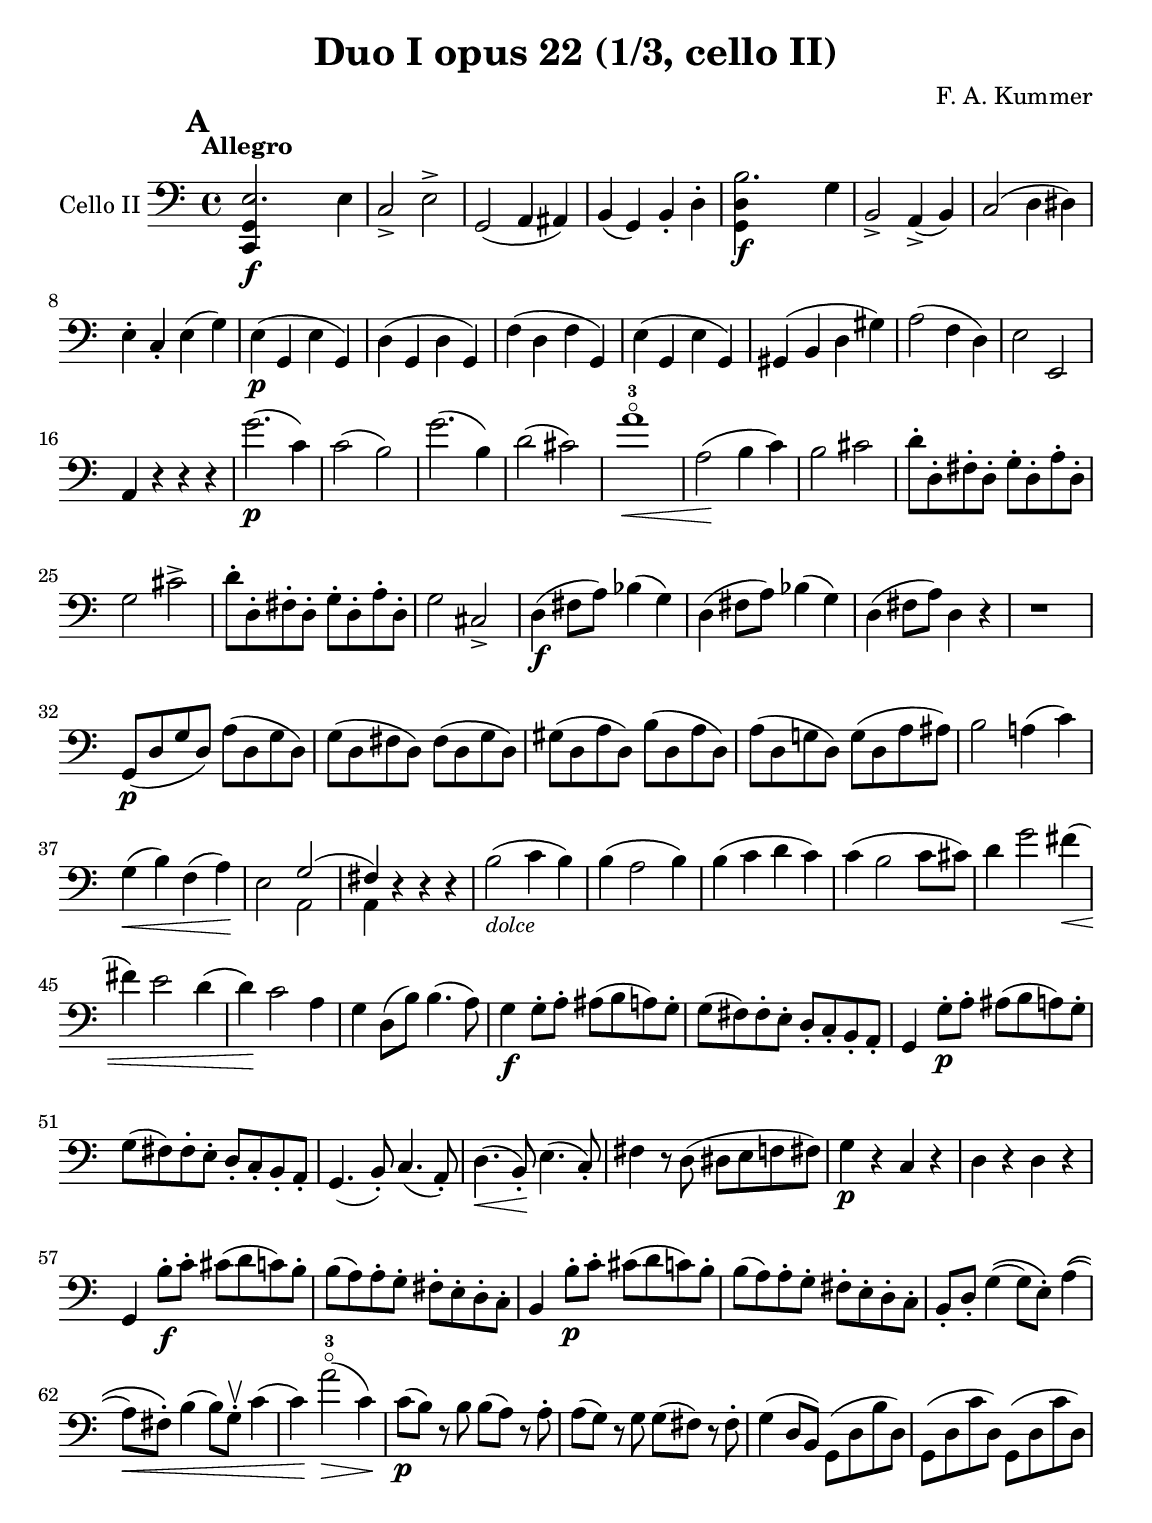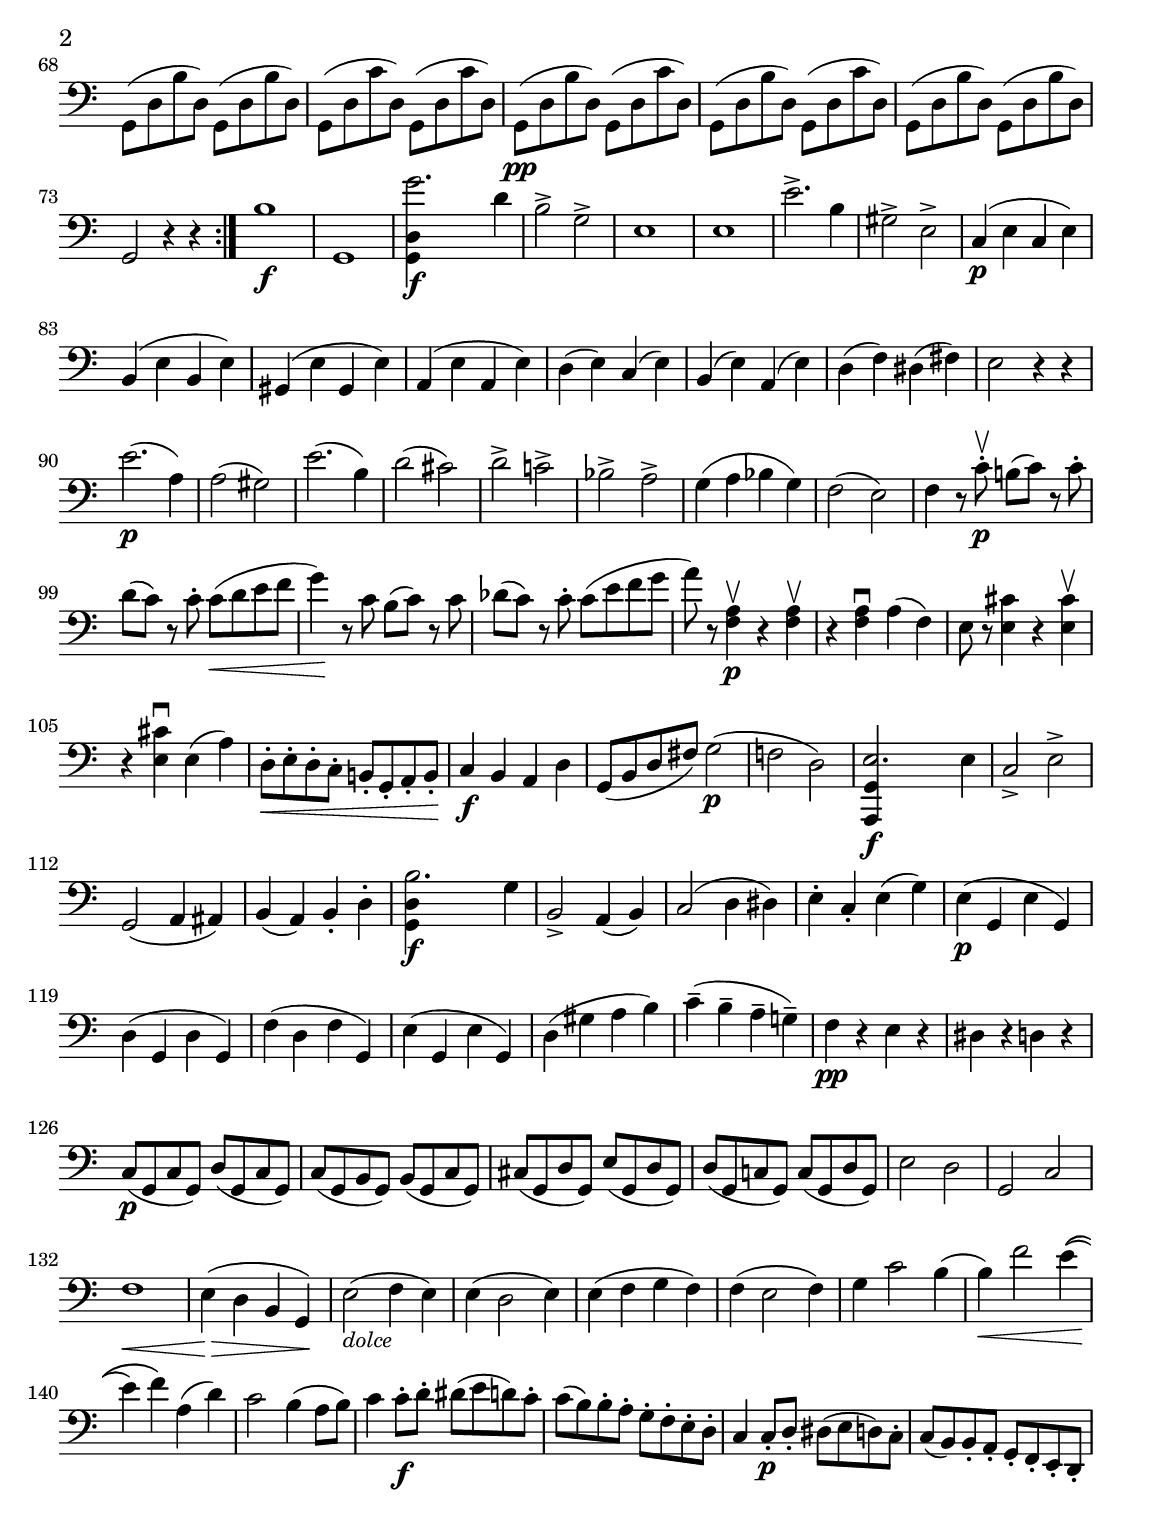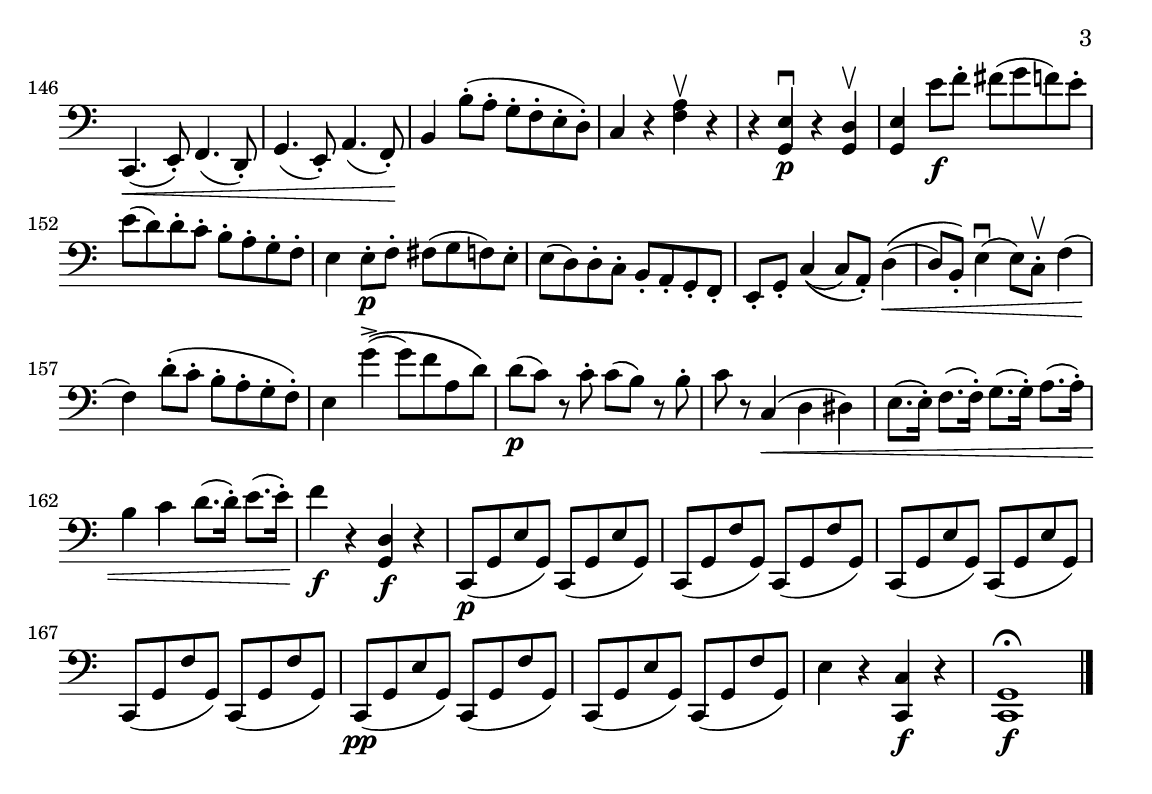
#(set-global-staff-size 21)

\version "2.18.2"

\header {
  title    = "Duo I opus 22 (1/3, cello II)"
  composer = "F. A. Kummer"
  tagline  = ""
}

\language "italiano"

% iPad Pro 12.9

\paper {
  paper-width  = 195\mm
  paper-height = 260\mm
}

\score {
  \new Staff
  \with {instrumentName = #"Cello II"}
  {
    \override Hairpin.to-barline = ##f
    \tempo Allegro
    \time 4/4
    \key do \major
    \clef bass

    \mark \default
    \repeat volta 2 {
      <<do,4\f sol,4 mi2.>> mi4                                        % 1
      do2-> mi2->                                                      % 2
      sol,2(la,4 lad,4)                                                % 3
      si,4(sol,4) si,4-. re4-.                                         % 4
      <<sol,4\f re4 si2.>> sol4                                        % 5
      si,2-> la,4->(si,4)                                              % 6
      do2(re4 red4)                                                    % 7
      mi4-. do4-. mi4(sol4)                                            % 8
      mi4\p(sol,4 mi4 sol,4)                                           % 9
      re4(sol,4 re4 sol,4)                                             % 10
      fa4(re4 fa4 sol,4)                                               % 11
      mi4(sol,4 mi4 sol,4)                                             % 12
      sold,4(si,4 re4 sold4)                                           % 13
      la2(fa4 re4)                                                     % 14
      mi2 mi,2                                                         % 15
      la,4 r4 r4 r4                                                    % 16
      sol'2.\p(do'4)                                                   % 17
      do'2(si2)                                                        % 18
      sol'2.(si4)                                                      % 19
      re'2(dod'2)                                                      % 20
      la'1-3\flageolet\<                                               % 21
      la2\!(si4 do'4)                                                  % 22
      si2 dod'2                                                        % 23
      re'8-. re8-. fad8-. re8-. sol8-. re8-. la8-. re8-.               % 24
      sol2 dod'2->                                                     % 25
      re'8-. re8-. fad8-. re8-. sol8-. re8-. la8-. re8-.               % 26
      sol2 dod2->                                                      % 27
      re4\f(fad8 la8) sib4(sol4)                                       % 28
      re4(fad8 la8) sib4(sol4)                                         % 29
      re4(fad8 la8) re4 r4                                             % 30
      r1                                                               % 31
      sol,8\p(re8 sol8 re8) la8(re8 sol8 re8)                          % 32
      sol8(re8 fad8 re8) fad8(re8 sol8 re8)                            % 33
      sold8(re8 la8 re8) si8(re8 la8 re8)                              % 34
      la8(re8 sol!8 re8) sol8(re8 la8 lad8)                            % 35
      si2 la!4(do'4)                                                   % 36
      sol4\<(si4) fa4(la4)\!                                           % 37
      mi2 <<{sol2(fad4)}\\{la,2 la,4}>> r4 r4 r4                  % 38 % 39
      si2_\markup{\small\italic "dolce"}(do'4 si4)                     % 40
      si4(la2 si4)                                                     % 41
      si4(do'4 re'4 do'4)                                              % 42
      do'4(si2 do'8 dod'8)                                             % 43
      re'4 sol'2 fad'4\<(                                              % 44
      fad'4) mi'2 re'4(                                                % 45
      re'4)\! do'2 la4                                                 % 46
      sol4 re8(si8) si4.(la8)                                          % 47
      sol4\f sol8-. la8-. lad8(si8 la8) sol8-.                         % 48
      sol8(fad8) fad8-. mi8-. re8-. do8-. si,8-. la,8-.                % 49
      sol,4 sol8-.\p la8-. lad8(si8 la8) sol8-.                        % 50
      sol8(fad8) fad8-. mi8-. re8-. do8-. si,8-. la,8-.                % 51
      sol,4.(si,8-.) do4.(la,8-.)                                      % 52
      re4.\<(si,8-.)\! mi4.(do8-.)                                     % 53
      fad4 r8 re8(red8 mi8 fa!8 fad8)                                  % 54
      sol4\p r4 do4 r4                                                 % 55
      re4 r4 re4 r4                                                    % 56
      sol,4 si8-.\f do'8-. dod'8(re'8 do'8) si8-.                      % 57
      si8(la8) la8-. sol8-. fad8-. mi8-. re8-. do8-.                   % 58
      si,4 si8-.\p do'8-. dod'8(re'8 do'8) si8-.                       % 59
      si8(la8) la8-. sol8-. fad8-. mi8-. re8-. do8-.                   % 60
      si,8-. re8-. sol4\((sol8) mi8-.\) la4\((                         % 61
      la8\<) fad8-.\) si4(si8) sol8-.\upbow do'4(                      % 62
      do'4\!) la'2-3\flageolet\>(do'4)\!                               % 63
      do'8\p(si8) r8 si8 si8(la8) r8 la8-.                             % 64
      la8(sol8) r8 sol8 sol8(fad8) r8 fad8-.                           % 65
      sol4(re8 si,8) sol,8(re8 si8 re8)                                % 66
      sol,8(re8 do'8 re8) sol,8(re8 do'8 re8)                          % 67
      sol,8(re8 si8 re8) sol,8(re8 si8 re8)                            % 68
      sol,8(re8 do'8 re8) sol,8(re8 do'8 re8)                          % 69
      sol,8\pp(re8 si8 re8) sol,8(re8 do'8 re8)                        % 70
      sol,8(re8 si8 re8) sol,8(re8 do'8 re8)                           % 71
      sol,8(re8 si8 re8) sol,8(re8 si8 re8)                            % 72
      sol,2 r4 r4                                                      % 73
    }
    si1\f                                                              % 74
    sol,1                                                              % 75
    <<sol,4\f re4 sol'2.>> re'4                                        % 76
    si2-> sol2->                                                       % 77
    mi1                                                                % 78
    mi1                                                                % 79
    mi'2.-> si4                                                        % 80
    sold2-> mi2->                                                      % 81
    do4\p(mi4 do4 mi4)                                                 % 82
    si,4(mi4 si,4 mi4)                                                 % 83
    sold,4(mi4 sold,4 mi4)                                             % 84
    la,4(mi4 la,4 mi4)                                                 % 85
    re4(mi4) do4(mi4)                                                  % 86
    si,4(mi4) la,4(mi4)                                                % 87
    re4(fa4) red4(fad4)                                                % 88
    mi2 r4 r4                                                          % 89
    mi'2.\p(la4)                                                       % 90
    la2(sold2)                                                         % 91
    mi'2.(si4)                                                         % 92
    re'2(dod'2)                                                        % 93
    re'2-> do'!2->                                                     % 94
    sib2-> la2->                                                       % 95
    sol4(la4 sib4 sol4)                                                % 96
    fa2(mi2)                                                           % 97
    fa4 r8 do'8\p-.\upbow si!8(do'8) r8 do'8-.                         % 98
    re'8(do'8) r8 do'8-. do'8\<(re'8 mi'8 fa'8                         % 99
    sol'4)\! r8 do'8 si8(do'8) r8 do'8                                 % 100
    reb'8(do'8) r8 do'8-. do'8(mi'8 fa'8 sol'8                         % 101
    la'8) r8 <<fa4\p la4\upbow>> r4 <<fa4 la4\upbow>>                  % 102
    r4 <<fa4 la4\downbow>> la4(fa4)                                    % 103
    mi8 r8 <<mi4 dod'4>> r4 <<mi4 dod'4\upbow>>                        % 104
    r4 <<mi4 dod'4\downbow>> mi4(la4)                                  % 105
    re8-.\< mi8-. re8-. do8-. si,!8-. sol,8-. la,8-. si,8-.\!          % 106
    do4\f si,4 la,4 re4                                                % 107
    sol,8(si,8 re8 fad8) sol2\p(                                       % 108
    fa!2 re2)                                                          % 109
    <<la,,4\f sol,4 mi2.>> mi4                                         % 110
    do2-> mi2->                                                        % 111
    sol,2(la,4 lad,4)                                                  % 112
    si,4(la,4) si,4-. re4-.                                            % 113
    <<sol,4\f re4 si2.>> sol4                                          % 114
    si,2-> la,4(si,4)                                                  % 115
    do2(re4 red4)                                                      % 116
    mi4-. do4-. mi4(sol4)                                              % 117
    mi4\p(sol,4 mi4 sol,4)                                             % 118
    re4(sol,4 re4 sol,4)                                               % 119
    fa4(re4 fa4 sol,4)                                                 % 120
    mi4(sol,4 mi4 sol,4)                                               % 121
    re4(sold4 la4 si4)                                                 % 122
    do'4--(si4-- la4-- sol!4--)                                        % 123
    fa4\pp r4 mi4 r4                                                   % 124
    red4 r4 re!4 r4                                                    % 125
    do8\p(sol,8 do8 sol,8) re8(sol,8 do8 sol,8)                        % 126
    do8(sol,8 si,8 sol,8) si,8(sol,8 do8 sol,8)                        % 127
    dod8(sol,8 re8 sol,8) mi8(sol,8 re8 sol,8)                         % 128
    re8(sol,8 do!8 sol,8) do8(sol,8 re8 sol,8)                         % 129
    mi2 re2                                                            % 130
    sol,2 do2                                                          % 131
    fa1\<                                                              % 132
    mi4\!\>(re4 si,4 sol,4)\!                                          % 133
    mi2_\markup{\small\italic "dolce"}(fa4 mi4)                        % 134
    mi4(re2 mi4)                                                       % 135
    mi4(fa4 sol4 fa4)                                                  % 136
    fa4(mi2 fa4)                                                       % 137
    sol4 do'2 si4(                                                     % 138
    si4)\< fa'2 mi'4\((mi'4)\! fa'4\) la4(re'4)                  % 139 % 140
    do'2 si4(la8 si8)                                                  % 141
    do'4 do'8\f-. re'8-. red'8(mi'8 re'8) do'8-.                       % 142
    do'8(si8) si8-. la8-. sol8-. fa8-. mi8-. re8-.                     % 143
    do4 do8\p-. re8-. red8(mi8 re8) do8-.                              % 144
    do8(si,8) si,8-. la,8-. sol,8-. fa,8-. mi,8-. re,8-.               % 145
    do,4.\<(mi,8-.) fa,4.(re,8-.)                                      % 146
    sol,4.(mi,8-.) la,4.(fa,8-.)\!                                     % 147
    si,4 si8-.(la8-. sol8-. fa8-. mi8-. re8-.)                         % 148
    do4 r4 <<fa4 la4\upbow>> r4                                        % 149
    r4 <<sol,4\p mi4\downbow>> r4 <<sol,4 re4\upbow>>                  % 150
    <<sol,4 mi4>> mi'8\f fa'8-. fad'8(sol'8 fa'8) mi'8-.               % 151
    mi'8(re'8) re'8-. do'8-. si8-. la8-. sol8-. fa8-.                  % 152
    mi4 mi8\p-. fa8-. fad8(sol8 fa8) mi8-.                             % 153
    mi8(re8) re8-. do8-. si,8-. la,8-. sol,8-. fa,8-.                  % 154
    mi,8-. sol,8-. do4\((do8) la,8-.\)
    re4\<\((re8) si,8-.\) mi4\downbow(mi8) do8-.\upbow fa4(      % 155 % 156
    fa4\!) re'8-.(do'8-. si8-. la8-. sol8-. fa8-.)                     % 157
    mi4 sol'4->\((sol'8) fa'8 la8 re'8\)                               % 158
    re'8\p(do'8) r8 do'8-. do'8(si8) r8 si8-.                          % 159
    do'8 r8 do4\<(re4 red4)                                            % 160
    mi8.(mi16-.) fa8.(fa16-.) sol8.(sol16-.) la8.(la16-.)              % 161
    si4 do'4 re'8.(re'16-.) mi'8.(mi'16-.)\!                           % 162
    fa'4\f r4 <<sol,4\f re4>> r4                                       % 163
    do,8\p(sol,8 mi8 sol,8) do,8(sol,8 mi8 sol,8)                      % 164
    do,8(sol,8 fa8 sol,8) do,8(sol,8 fa8 sol,8)                        % 165
    do,8(sol,8 mi8 sol,8) do,8(sol,8 mi8 sol,8)                        % 166
    do,8(sol,8 fa8 sol,8) do,8(sol,8 fa8 sol,8)                        % 167
    do,8\pp(sol,8 mi8 sol,8) do,8(sol,8 fa8 sol,8)                     % 168
    do,8(sol,8 mi8 sol,8) do,8(sol,8 fa8 sol,8)                        % 169
    mi4 r4 <<do,4\f do4>> r4                                           % 170
    <<do,1\f sol,1\fermata>>                                           % 171
    \bar "|."
  }
}
